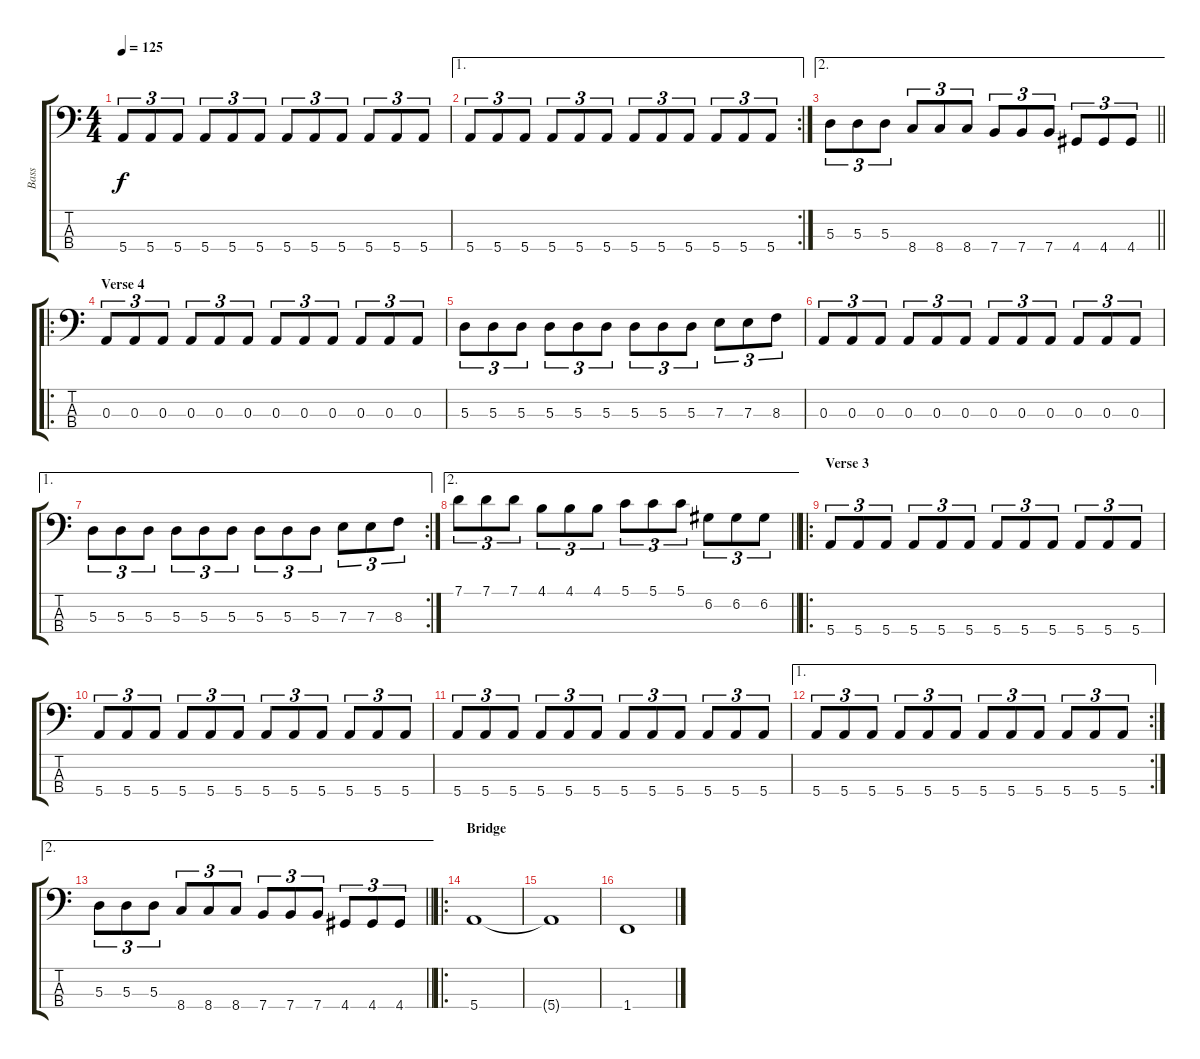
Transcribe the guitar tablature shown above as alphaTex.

\track ("Bass" "Bass") {instrument electricbassfinger}
\staff {score tabs}
\tuning (G2 D2 A1 E1) {hide}
\ts (4 4)
\tempo 125
\clef f4
\ks c
5.4.8{tu (3 2) dy f} 5.4.8{tu (3 2)} 5.4.8{tu (3 2)} 5.4.8{tu (3 2)} 5.4.8{tu (3 2)} 5.4.8{tu (3 2)} 5.4.8{tu (3 2)} 5.4.8{tu (3 2)} 5.4.8{tu (3 2)} 5.4.8{tu (3 2)} 5.4.8{tu (3 2)} 5.4.8{tu (3 2)} |
\ae 1
\rc 2
5.4.8{tu (3 2)} 5.4.8{tu (3 2)} 5.4.8{tu (3 2)} 5.4.8{tu (3 2)} 5.4.8{tu (3 2)} 5.4.8{tu (3 2)} 5.4.8{tu (3 2)} 5.4.8{tu (3 2)} 5.4.8{tu (3 2)} 5.4.8{tu (3 2)} 5.4.8{tu (3 2)} 5.4.8{tu (3 2)} |
\ae 2
\barLineRight lightlight
5.3.8{tu (3 2)} 5.3.8{tu (3 2)} 5.3.8{tu (3 2)} 8.4.8{tu (3 2)} 8.4.8{tu (3 2)} 8.4.8{tu (3 2)} 7.4.8{tu (3 2)} 7.4.8{tu (3 2)} 7.4.8{tu (3 2)} 4.4.8{tu (3 2)} 4.4.8{tu (3 2)} 4.4.8{tu (3 2)} |
\ro
\section ("" "Verse 4")
0.3.8{tu (3 2)} 0.3.8{tu (3 2)} 0.3.8{tu (3 2)} 0.3.8{tu (3 2)} 0.3.8{tu (3 2)} 0.3.8{tu (3 2)} 0.3.8{tu (3 2)} 0.3.8{tu (3 2)} 0.3.8{tu (3 2)} 0.3.8{tu (3 2)} 0.3.8{tu (3 2)} 0.3.8{tu (3 2)} |
5.3.8{tu (3 2)} 5.3.8{tu (3 2)} 5.3.8{tu (3 2)} 5.3.8{tu (3 2)} 5.3.8{tu (3 2)} 5.3.8{tu (3 2)} 5.3.8{tu (3 2)} 5.3.8{tu (3 2)} 5.3.8{tu (3 2)} 7.3.8{tu (3 2)} 7.3.8{tu (3 2)} 8.3.8{tu (3 2)} |
0.3.8{tu (3 2)} 0.3.8{tu (3 2)} 0.3.8{tu (3 2)} 0.3.8{tu (3 2)} 0.3.8{tu (3 2)} 0.3.8{tu (3 2)} 0.3.8{tu (3 2)} 0.3.8{tu (3 2)} 0.3.8{tu (3 2)} 0.3.8{tu (3 2)} 0.3.8{tu (3 2)} 0.3.8{tu (3 2)} |
\ae 1
\rc 2
5.3.8{tu (3 2)} 5.3.8{tu (3 2)} 5.3.8{tu (3 2)} 5.3.8{tu (3 2)} 5.3.8{tu (3 2)} 5.3.8{tu (3 2)} 5.3.8{tu (3 2)} 5.3.8{tu (3 2)} 5.3.8{tu (3 2)} 7.3.8{tu (3 2)} 7.3.8{tu (3 2)} 8.3.8{tu (3 2)} |
\ae 2
\barLineRight lightlight
7.1.8{tu (3 2)} 7.1.8{tu (3 2)} 7.1.8{tu (3 2)} 4.1.8{tu (3 2)} 4.1.8{tu (3 2)} 4.1.8{tu (3 2)} 5.1.8{tu (3 2)} 5.1.8{tu (3 2)} 5.1.8{tu (3 2)} 6.2.8{tu (3 2)} 6.2.8{tu (3 2)} 6.2.8{tu (3 2)} |
\ro
\section ("" "Verse 3")
5.4.8{tu (3 2)} 5.4.8{tu (3 2)} 5.4.8{tu (3 2)} 5.4.8{tu (3 2)} 5.4.8{tu (3 2)} 5.4.8{tu (3 2)} 5.4.8{tu (3 2)} 5.4.8{tu (3 2)} 5.4.8{tu (3 2)} 5.4.8{tu (3 2)} 5.4.8{tu (3 2)} 5.4.8{tu (3 2)} |
5.4.8{tu (3 2)} 5.4.8{tu (3 2)} 5.4.8{tu (3 2)} 5.4.8{tu (3 2)} 5.4.8{tu (3 2)} 5.4.8{tu (3 2)} 5.4.8{tu (3 2)} 5.4.8{tu (3 2)} 5.4.8{tu (3 2)} 5.4.8{tu (3 2)} 5.4.8{tu (3 2)} 5.4.8{tu (3 2)} |
5.4.8{tu (3 2)} 5.4.8{tu (3 2)} 5.4.8{tu (3 2)} 5.4.8{tu (3 2)} 5.4.8{tu (3 2)} 5.4.8{tu (3 2)} 5.4.8{tu (3 2)} 5.4.8{tu (3 2)} 5.4.8{tu (3 2)} 5.4.8{tu (3 2)} 5.4.8{tu (3 2)} 5.4.8{tu (3 2)} |
\ae 1
\rc 2
5.4.8{tu (3 2)} 5.4.8{tu (3 2)} 5.4.8{tu (3 2)} 5.4.8{tu (3 2)} 5.4.8{tu (3 2)} 5.4.8{tu (3 2)} 5.4.8{tu (3 2)} 5.4.8{tu (3 2)} 5.4.8{tu (3 2)} 5.4.8{tu (3 2)} 5.4.8{tu (3 2)} 5.4.8{tu (3 2)} |
\ae 2
\barLineRight lightlight
5.3.8{tu (3 2)} 5.3.8{tu (3 2)} 5.3.8{tu (3 2)} 8.4.8{tu (3 2)} 8.4.8{tu (3 2)} 8.4.8{tu (3 2)} 7.4.8{tu (3 2)} 7.4.8{tu (3 2)} 7.4.8{tu (3 2)} 4.4.8{tu (3 2)} 4.4.8{tu (3 2)} 4.4.8{tu (3 2)} |
\ro
\section ("" "Bridge")
5.4.1 |
5.4{t}.1 |
1.4.1
